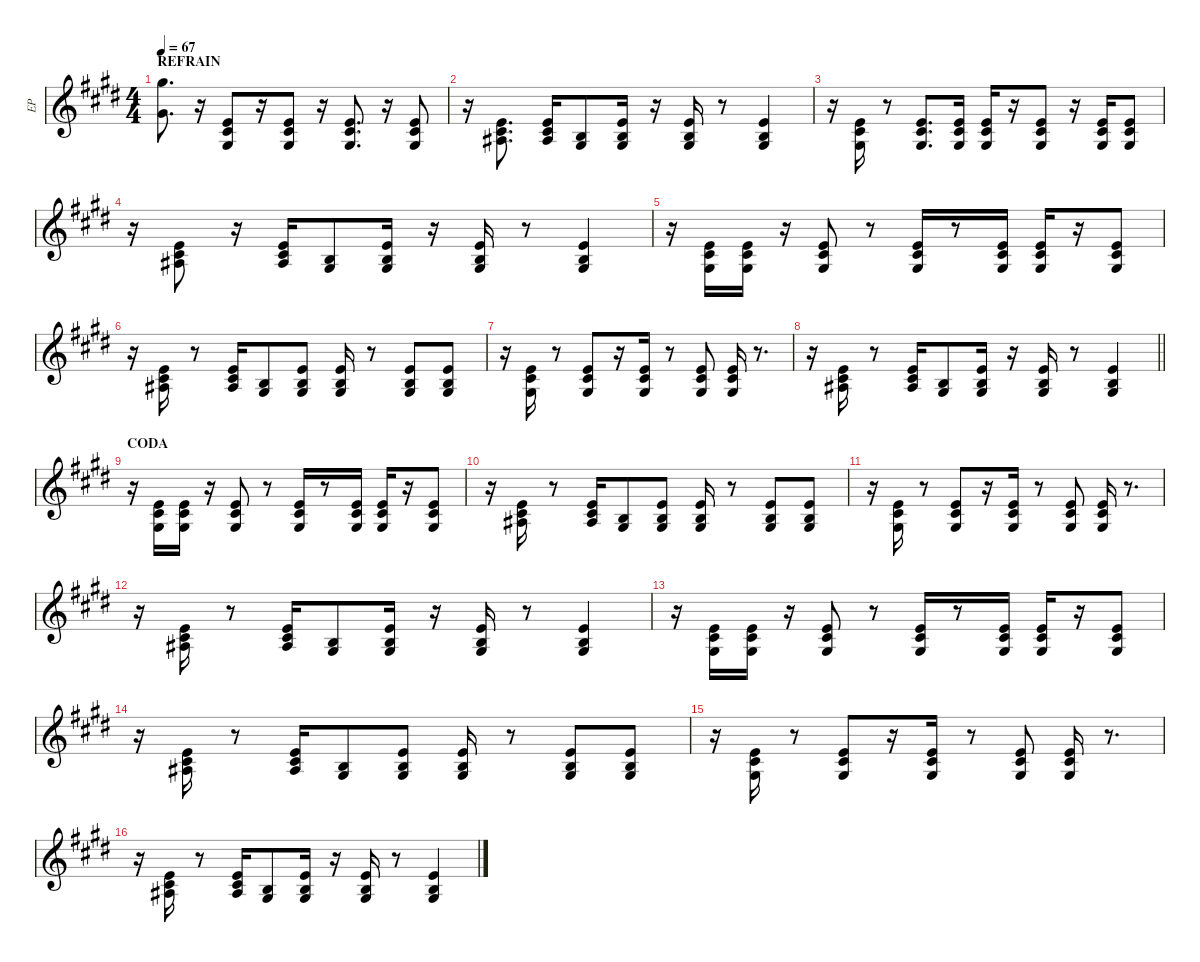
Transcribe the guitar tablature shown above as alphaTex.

\defaultSystemsLayout 4
\hideDynamics
\bracketExtendMode groupsimilarinstruments
\otherSystemsTrackNameOrientation horizontal
\track ("Electric Piano-RH" "EP") {defaultSystemsLayout 4 instrument ocarina}
\staff {score}
\tuning (E4 B3 G3 D3 A2 E2)
\ts (4 4)
\section ("" "REFRAIN")
\tempo 67
\clef g2
\ks c#minor
(13.3{acc #} 16.1{acc #}).8{d dy mp beam Down} r.16{beam Down} (0.1{acc forcenatural} 11.4{acc #} 11.5{acc #}).8{dy p beam Up} r.16{beam Up} (0.1{acc forcenatural} 11.4{acc #} 11.5{acc #}).8{beam Up} r.16{beam Up} (0.1{acc forcenatural} 11.4{acc #} 11.5{acc #}).8{d beam Up} r.16{beam Up} (0.1{acc forcenatural} 11.4{acc #} 11.5{acc #}).8{beam Up} |
r.16{beam Down} (0.1{acc forcenatural} 11.4{acc #} 13.5{acc #}).8{d beam Up} (0.1{acc forcenatural} 11.4{acc #} 13.5{acc #}).16{beam Up} (0.2{acc forcenatural} 11.5{acc #}).8{beam Up} (0.1{acc forcenatural} 0.2{acc forcenatural} 1.3{acc #}).16{beam Up} r.16{beam Up} (0.1{acc forcenatural} 0.2{acc forcenatural} 1.3{acc #}).16{beam Up} r.8{beam Up} (0.1{acc forcenatural} 0.2{acc forcenatural} 1.3{acc #}).4{beam Up} |
r.16{beam Down} (0.1{acc forcenatural} 2.2{acc #} 1.3{acc #}).16{beam Up} r.8{beam Up} (0.1{acc forcenatural} 2.2{acc #} 1.3{acc #}).8{d beam Up} (0.1{acc forcenatural} 2.2{acc #} 1.3{acc #}).16{beam Up} (0.1{acc forcenatural} 2.2{acc #} 1.3{acc #}).16{beam Up} r.16{beam Up} (0.1{acc forcenatural} 2.2{acc #} 1.3{acc #}).8{beam Up} r.16{beam Up} (0.1{acc forcenatural} 2.2{acc #} 1.3{acc #}).16{beam Up} (0.1{acc forcenatural} 2.2{acc #} 1.3{acc #}).8{beam Up} |
r.16{beam Down} (0.1{acc forcenatural} 2.2{acc #} 3.3{acc #}).8{beam Up} r.16{beam Up} (0.1{acc forcenatural} 2.2{acc #} 3.3{acc #}).16{beam Up} (0.2{acc forcenatural} 1.3{acc #}).8{beam Up} (0.1{acc forcenatural} 0.2{acc forcenatural} 1.3{acc #}).16{beam Up} r.16{beam Up} (0.1{acc forcenatural} 0.2{acc forcenatural} 1.3{acc #}).16{beam Up} r.8{beam Up} (0.1{acc forcenatural} 0.2{acc forcenatural} 1.3{acc #}).4{beam Up} |
r.16{beam Down} (0.1{acc forcenatural} 2.2{acc #} 1.3{acc #}).16{beam Up} (0.1{acc forcenatural} 2.2{acc #} 1.3{acc #}).16{beam Up} r.16{beam Up} (0.1{acc forcenatural} 2.2{acc #} 1.3{acc #}).8{beam Up} r.8{beam Up} (0.1{acc forcenatural} 2.2{acc #} 1.3{acc #}).16{beam Up} r.8{beam Up} (0.1{acc forcenatural} 2.2{acc #} 1.3{acc #}).16{beam Up} (0.1{acc forcenatural} 2.2{acc #} 1.3{acc #}).16{beam Up} r.16{beam Up} (0.1{acc forcenatural} 2.2{acc #} 1.3{acc #}).8{beam Up} |
r.16{beam Down} (0.1{acc forcenatural} 2.2{acc #} 3.3{acc #}).16{beam Up} r.8{beam Up} (0.1{acc forcenatural} 2.2{acc #} 3.3{acc #}).16{beam Up} (0.2{acc forcenatural} 1.3{acc #}).8{beam Up} (0.1{acc forcenatural} 0.2{acc forcenatural} 1.3{acc #}).8{beam Up} (0.1{acc forcenatural} 0.2{acc forcenatural} 1.3{acc #}).16{beam Up} r.8{beam Up} (0.1{acc forcenatural} 0.2{acc forcenatural} 1.3{acc #}).8{beam Up} (0.1{acc forcenatural} 0.2{acc forcenatural} 1.3{acc #}).8{beam Up} |
r.16{beam Down} (0.1{acc forcenatural} 2.2{acc #} 1.3{acc #}).16{beam Up} r.8{beam Up} (0.1{acc forcenatural} 2.2{acc #} 1.3{acc #}).8{beam Up} r.16{beam Up} (0.1{acc forcenatural} 2.2{acc #} 1.3{acc #}).16{beam Up} r.8{beam Up} (0.1{acc forcenatural} 2.2{acc #} 1.3{acc #}).8{beam Up} (0.1{acc forcenatural} 2.2{acc #} 1.3{acc #}).16{beam Up} r.8{d beam Up} |
\barLineRight lightlight
r.16{beam Down} (0.1{acc forcenatural} 2.2{acc #} 3.3{acc #}).16{beam Up} r.8{beam Up} (0.1{acc forcenatural} 2.2{acc #} 3.3{acc #}).16{beam Up} (0.2{acc forcenatural} 1.3{acc #}).8{beam Up} (0.1{acc forcenatural} 0.2{acc forcenatural} 1.3{acc #}).16{beam Up} r.16{beam Up} (0.1{acc forcenatural} 0.2{acc forcenatural} 1.3{acc #}).16{beam Up} r.8{beam Up} (0.1{acc forcenatural} 0.2{acc forcenatural} 1.3{acc #}).4{beam Up} |
\section ("" "CODA")
r.16{beam Down} (0.1{acc forcenatural} 2.2{acc #} 1.3{acc #}).16{dy mp beam Up} (0.1{acc forcenatural} 2.2{acc #} 1.3{acc #}).16{beam Up} r.16{beam Up} (0.1{acc forcenatural} 2.2{acc #} 1.3{acc #}).8{beam Up} r.8{beam Up} (0.1{acc forcenatural} 2.2{acc #} 1.3{acc #}).16{beam Up} r.8{beam Up} (0.1{acc forcenatural} 2.2{acc #} 1.3{acc #}).16{beam Up} (0.1{acc forcenatural} 2.2{acc #} 1.3{acc #}).16{beam Up} r.16{beam Up} (0.1{acc forcenatural} 2.2{acc #} 1.3{acc #}).8{beam Up} |
r.16{beam Down} (0.1{acc forcenatural} 2.2{acc #} 3.3{acc #}).16{beam Up} r.8{beam Up} (0.1{acc forcenatural} 2.2{acc #} 3.3{acc #}).16{beam Up} (0.2{acc forcenatural} 1.3{acc #}).8{beam Up} (0.1{acc forcenatural} 0.2{acc forcenatural} 1.3{acc #}).8{beam Up} (0.1{acc forcenatural} 0.2{acc forcenatural} 1.3{acc #}).16{beam Up} r.8{beam Up} (0.1{acc forcenatural} 0.2{acc forcenatural} 1.3{acc #}).8{beam Up} (0.1{acc forcenatural} 0.2{acc forcenatural} 1.3{acc #}).8{beam Up} |
r.16{beam Down} (0.1{acc forcenatural} 2.2{acc #} 1.3{acc #}).16{beam Up} r.8{beam Up} (0.1{acc forcenatural} 2.2{acc #} 1.3{acc #}).8{beam Up} r.16{beam Up} (0.1{acc forcenatural} 2.2{acc #} 1.3{acc #}).16{beam Up} r.8{beam Up} (0.1{acc forcenatural} 2.2{acc #} 1.3{acc #}).8{beam Up} (0.1{acc forcenatural} 2.2{acc #} 1.3{acc #}).16{beam Up} r.8{d beam Up} |
r.16{beam Down} (0.1{acc forcenatural} 2.2{acc #} 3.3{acc #}).16{beam Up} r.8{beam Up} (0.1{acc forcenatural} 2.2{acc #} 3.3{acc #}).16{beam Up} (0.2{acc forcenatural} 1.3{acc #}).8{beam Up} (0.1{acc forcenatural} 0.2{acc forcenatural} 1.3{acc #}).16{beam Up} r.16{beam Up} (0.1{acc forcenatural} 0.2{acc forcenatural} 1.3{acc #}).16{beam Up} r.8{beam Up} (0.1{acc forcenatural} 0.2{acc forcenatural} 1.3{acc #}).4{beam Up} |
r.16{beam Down} (0.1{acc forcenatural} 2.2{acc #} 1.3{acc #}).16{beam Up} (0.1{acc forcenatural} 2.2{acc #} 1.3{acc #}).16{beam Up} r.16{beam Up} (0.1{acc forcenatural} 2.2{acc #} 1.3{acc #}).8{beam Up} r.8{beam Up} (0.1{acc forcenatural} 2.2{acc #} 1.3{acc #}).16{beam Up} r.8{beam Up} (0.1{acc forcenatural} 2.2{acc #} 1.3{acc #}).16{beam Up} (0.1{acc forcenatural} 2.2{acc #} 1.3{acc #}).16{beam Up} r.16{beam Up} (0.1{acc forcenatural} 2.2{acc #} 1.3{acc #}).8{beam Up} |
r.16{beam Down} (0.1{acc forcenatural} 2.2{acc #} 3.3{acc #}).16{beam Up} r.8{beam Up} (0.1{acc forcenatural} 2.2{acc #} 3.3{acc #}).16{beam Up} (0.2{acc forcenatural} 1.3{acc #}).8{beam Up} (0.1{acc forcenatural} 0.2{acc forcenatural} 1.3{acc #}).8{beam Up} (0.1{acc forcenatural} 0.2{acc forcenatural} 1.3{acc #}).16{dy p beam Up} r.8{beam Up} (0.1{acc forcenatural} 0.2{acc forcenatural} 1.3{acc #}).8{beam Up} (0.1{acc forcenatural} 0.2{acc forcenatural} 1.3{acc #}).8{beam Up} |
r.16{beam Down} (0.1{acc forcenatural} 2.2{acc #} 1.3{acc #}).16{beam Up} r.8{beam Up} (0.1{acc forcenatural} 2.2{acc #} 1.3{acc #}).8{beam Up} r.16{beam Up} (0.1{acc forcenatural} 2.2{acc #} 1.3{acc #}).16{beam Up} r.8{beam Up} (0.1{acc forcenatural} 2.2{acc #} 1.3{acc #}).8{dy pp beam Up} (0.1{acc forcenatural} 2.2{acc #} 1.3{acc #}).16{beam Up} r.8{d beam Up} |
r.16{beam Down} (0.1{acc forcenatural} 2.2{acc #} 3.3{acc #}).16{beam Up} r.8{beam Up} (0.1{acc forcenatural} 2.2{acc #} 3.3{acc #}).16{beam Up} (0.2{acc forcenatural} 1.3{acc #}).8{beam Up} (0.1{acc forcenatural} 0.2{acc forcenatural} 1.3{acc #}).16{beam Up} r.16{beam Up} (0.1{acc forcenatural} 0.2{acc forcenatural} 1.3{acc #}).16{beam Up} r.8{beam Up} (0.1{acc forcenatural} 0.2{acc forcenatural} 1.3{acc #}).4{beam Up}
